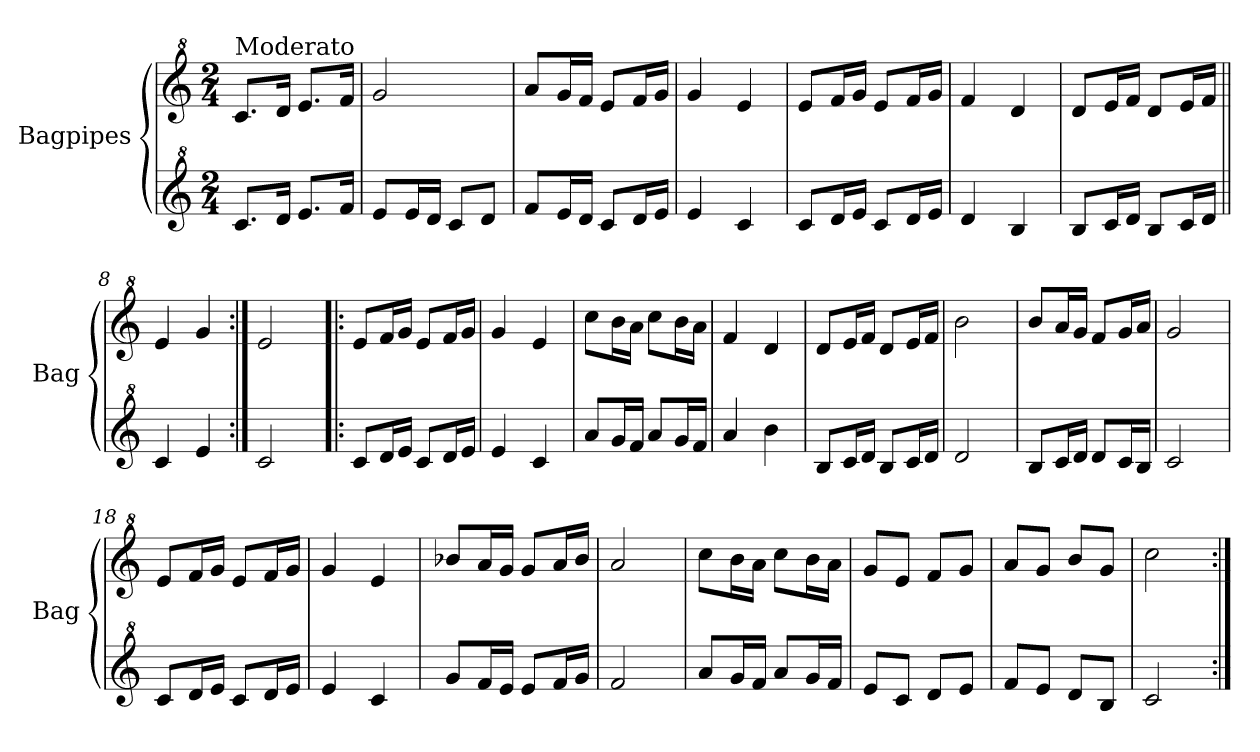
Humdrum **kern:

**kern	**kern
*part2	*part1
*staff2	*staff1
*I"Bagpipes	*I"Bagpipes
*I'Bag	*I'Bag
*clefG^2	*clefG^2
*k[]	*k[]
*C:	*C:
*M2/4	*M2/4
=1	=1
!	!LO:TX:a:t=Moderato
8.cc/L	8.cc/L
16dd/Jk	16dd/Jk
8.ee/L	8.ee/L
16ff/Jk	16ff/Jk
=2	=2
8ee/L	2gg/
16ee/L	.
16dd/JJ	.
8cc/L	.
8dd/J	.
=3	=3
8ff/L	8aa/L
16ee/L	16gg/L
16dd/JJ	16ff/JJ
8cc/L	8ee/L
16dd/L	16ff/L
16ee/JJ	16gg/JJ
=4	=4
4ee/	4gg/
4cc/	4ee/
=5	=5
8cc/L	8ee/L
16dd/L	16ff/L
16ee/JJ	16gg/JJ
8cc/L	8ee/L
16dd/L	16ff/L
16ee/JJ	16gg/JJ
=6	=6
4dd/	4ff/
4b/	4dd/
=7	=7
8b/L	8dd/L
16cc/L	16ee/L
16dd/JJ	16ff/JJ
8b/L	8dd/L
16cc/L	16ee/L
16dd/JJ	16ff/JJ
=8||	=8||
4cc/	4ee/
4ee/	4gg/
=9:|!	=9:|!
2cc/	2ee/
=10!|:	=10!|:
8cc/L	8ee/L
16dd/L	16ff/L
16ee/JJ	16gg/JJ
8cc/L	8ee/L
16dd/L	16ff/L
16ee/JJ	16gg/JJ
!!LO:LB:g=z
=11	=11
4ee/	4gg/
4cc/	4ee/
=12	=12
8aa/L	8ccc\L
16gg/L	16bb\L
16ff/JJ	16aa\JJ
8aa/L	8ccc\L
16gg/L	16bb\L
16ff/JJ	16aa\JJ
=13	=13
4aa/	4ff/
4bb\	4dd/
=14	=14
8b/L	8dd/L
16cc/L	16ee/L
16dd/JJ	16ff/JJ
8b/L	8dd/L
16cc/L	16ee/L
16dd/JJ	16ff/JJ
=15	=15
2dd/	2bb\
=16	=16
8b/L	8bb/L
16cc/L	16aa/L
16dd/JJ	16gg/JJ
8dd/L	8ff/L
16cc/L	16gg/L
16b/JJ	16aa/JJ
=17	=17
2cc/	2gg/
=18	=18
8cc/L	8ee/L
16dd/L	16ff/L
16ee/JJ	16gg/JJ
8cc/L	8ee/L
16dd/L	16ff/L
16ee/JJ	16gg/JJ
=19	=19
4ee/	4gg/
4cc/	4ee/
=20	=20
8gg/L	8bb-X/L
16ff/L	16aa/L
16ee/JJ	16gg/JJ
8ee/L	8gg/L
16ff/L	16aa/L
16gg/JJ	16bb-/JJ
=21	=21
2ff/	2aa/
!!LO:LB:g=z
=22	=22
8aa/L	8ccc\L
16gg/L	16bb\L
16ff/JJ	16aa\JJ
8aa/L	8ccc\L
16gg/L	16bb\L
16ff/JJ	16aa\JJ
=23	=23
8ee/L	8gg/L
8cc/J	8ee/J
8dd/L	8ff/L
8ee/J	8gg/J
=24	=24
8ff/L	8aa/L
8ee/J	8gg/J
8dd/L	8bb/L
8b/J	8gg/J
=25	=25
2cc/	2ccc\
=:|!	=:|!
*-	*-
